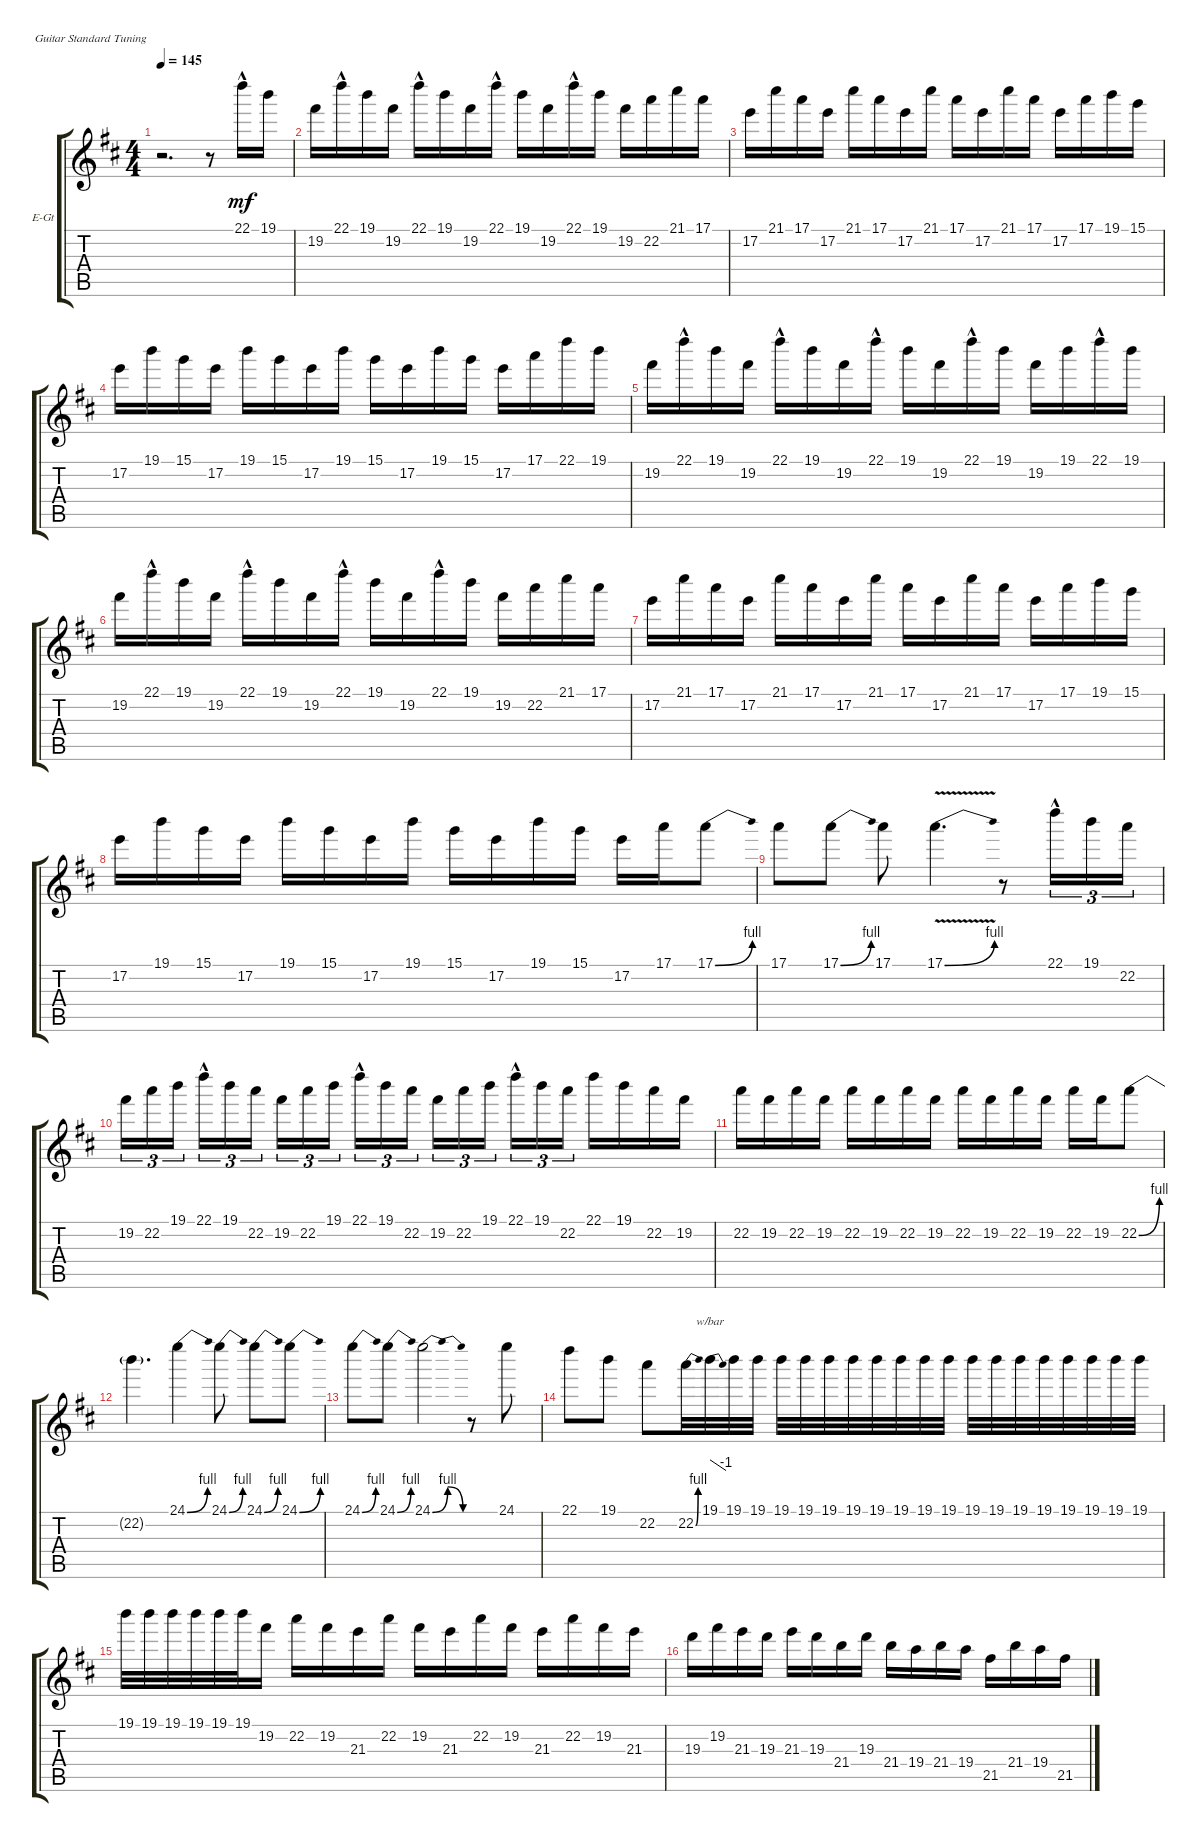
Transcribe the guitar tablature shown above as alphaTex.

\defaultSystemsLayout 4
\bracketExtendMode groupsimilarinstruments
\firstSystemTrackNameOrientation horizontal
\otherSystemsTrackNameOrientation horizontal
\track ("Solo Guitar" "E-Gt") {instrument distortionguitar}
\staff {score tabs}
\tuning (E4 B3 G3 D3 A2 E2)
\ts (4 4)
\tempo 145
\clef g2
\scale
0.525292
\ks bminor
r.2{d dy mf instrument distortionguitar} r.8 22.1{hac}.16 19.1.16 |
\scale
0.237354 19.2.16 22.1{hac}.16 19.1.16 19.2.16 22.1{hac}.16 19.1.16 19.2.16 22.1{hac}.16 19.1.16 19.2.16 22.1{hac}.16 19.1.16 19.2.16 22.2.16 21.1.16 17.1.16 |
\scale
0.237354 17.2.16 21.1.16 17.1.16 17.2.16 21.1.16 17.1.16 17.2.16 21.1.16 17.1.16 17.2.16 21.1.16 17.1.16 17.2.16 17.1.16 19.1.16 15.1.16 |
\scale
0.333333 17.2.16 19.1.16 15.1.16 17.2.16 19.1.16 15.1.16 17.2.16 19.1.16 15.1.16 17.2.16 19.1.16 15.1.16 17.2.16 17.1.16 22.1.16 19.1.16 |
\scale
0.333333 19.2.16 22.1{hac}.16 19.1.16 19.2.16 22.1{hac}.16 19.1.16 19.2.16 22.1{hac}.16 19.1.16 19.2.16 22.1{hac}.16 19.1.16 19.2.16 19.1.16 22.1{hac}.16 19.1.16 |
\scale
0.333333 19.2.16 22.1{hac}.16 19.1.16 19.2.16 22.1{hac}.16 19.1.16 19.2.16 22.1{hac}.16 19.1.16 19.2.16 22.1{hac}.16 19.1.16 19.2.16 22.2.16 21.1.16 17.1.16 |
\scale
0.333333 17.2.16 21.1.16 17.1.16 17.2.16 21.1.16 17.1.16 17.2.16 21.1.16 17.1.16 17.2.16 21.1.16 17.1.16 17.2.16 17.1.16 19.1.16 15.1.16 |
\scale
0.333333 17.2.16 19.1.16 15.1.16 17.2.16 19.1.16 15.1.16 17.2.16 19.1.16 15.1.16 17.2.16 19.1.16 15.1.16 17.2.16 17.1.16 17.1{be (bend 0 0 14.399999999999999 4)}.8 |
\scale
0.333333 17.1.8 17.1{be (bend 0 0 29.4 4)}.8 17.1.8 17.1{be (bend 0 0 30 4) v}.4{d} r.8 22.1{hac}.16{tu (3 2)} 19.1.16{tu (3 2)} 22.2.16{tu (3 2)} |
\scale
0.333333 19.2.16{tu (3 2)} 22.2.16{tu (3 2)} 19.1.16{tu (3 2)} 22.1{hac}.16{tu (3 2)} 19.1.16{tu (3 2)} 22.2.16{tu (3 2)} 19.2.16{tu (3 2)} 22.2.16{tu (3 2)} 19.1.16{tu (3 2)} 22.1{hac}.16{tu (3 2)} 19.1.16{tu (3 2)} 22.2.16{tu (3 2)} 19.2.16{tu (3 2)} 22.2.16{tu (3 2)} 19.1.16{tu (3 2)} 22.1{hac}.16{tu (3 2)} 19.1.16{tu (3 2)} 22.2.16{tu (3 2)} 22.1.16 19.1.16 22.2.16 19.2.16 |
\scale
0.333333 22.2.16 19.2.16 22.2.16 19.2.16 22.2.16 19.2.16 22.2.16 19.2.16 22.2.16 19.2.16 22.2.16 19.2.16 22.2.16 19.2.16 22.2{be (bend 0 0 59.4 4)}.8 |
\scale
0.333333 22.2{t}.4{d} 24.1{be (bend 0 0 59.4 4)}.4 24.1{be (bend 0 0 15 4)}.8 24.1{be (bend 0 0 15 4)}.8 24.1{be (bend 0 0 15 4)}.8 |
\scale
0.333333 24.1{be (bend 0 0 15 4)}.8 24.1{be (bend 0 0 15 4)}.8 24.1{be (bendrelease 0 0 10.2 4 20.4 4 59.4 0)}.2 r.8 24.1.8 |
\scale
0.333333 22.1.8 19.1.8 22.2.8 22.2{be (bend 0 0 15 4)}.32 19.1.32{tbe (dive default 0 0 60 -4)} 19.1.32 19.1.32 19.1.32 19.1.32 19.1.32 19.1.32 19.1.32 19.1.32 19.1.32 19.1.32 19.1.32 19.1.32 19.1.32 19.1.32 19.1.32 19.1.32 19.1.32 19.1.32 |
\scale
0.333333 19.1.32 19.1.32 19.1.32 19.1.32 19.1.32 19.1.32 19.2.16 22.2.16 19.2.16 21.3.16 22.2.16 19.2.16 21.3.16 22.2.16 19.2.16 21.3.16 22.2.16 19.2.16 21.3.16 |
\scale
0.333333 19.3.16 19.2.16 21.3.16 19.3.16 21.3.16 19.3.16 21.4.16 19.3.16 21.4.16 19.4.16 21.4.16 19.4.16 21.5.16 21.4.16 19.4.16 21.5.16
